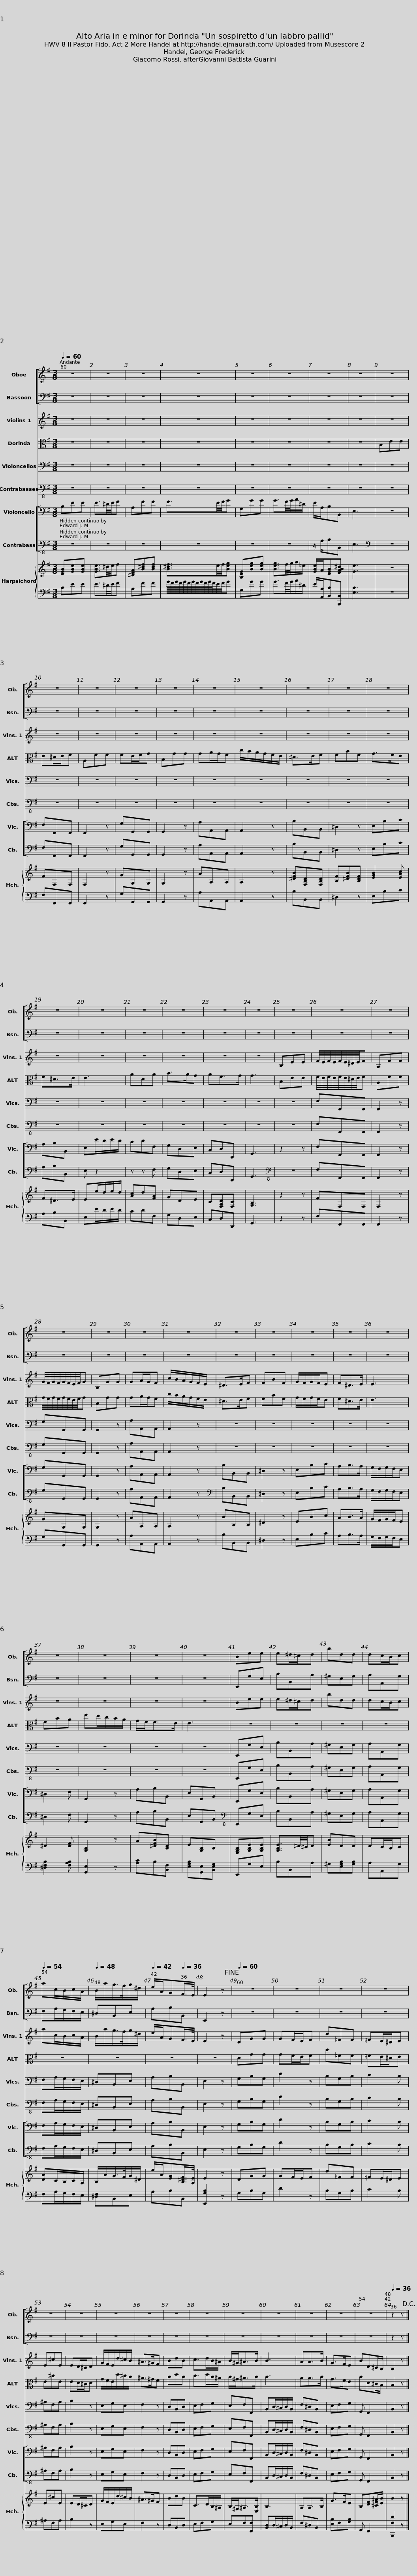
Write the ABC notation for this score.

X:1
%%score [ 1 2 ] 3 4 5 6 [ 7 8 ] { 9 | 10 }
L:1/8
Q:1/4=60
M:3/8
I:linebreak $
K:G
V:1 treble
V:2 bass
V:3 treble
V:4 alto
V:5 bass
V:6 bass-8
V:7 bass
V:8 bass-8
V:9 treble
V:10 bass
V:1
 z3 | z3 | z3 | z3 | z3 | %5
 z3 | z3 | z3 | z3 |$ z3 | %10
 z3 | z3 | z3 | z3 | z3 | %15
 z3 | z3 | z3 | z3 |$ z3 | %20
 z3 | z3 | z3 | z3 | z3 | %25
 z3 | z3 |$ z3 | z3 | z3 | %30
 z3 | z3 | z3 | z3 | z3 |$ %35
 z3 | z3 | z3 | z3 | z3 | %40
 Bee | e^d/^c/d | bdd | dc/B/c |$[Q:1/4=54] ac/B/c/A/ | %45
[Q:1/4=48] B/a/g/>f/g/^d/ |[Q:1/4=42] e/A/G[Q:1/4=36]F/>E/ | E2 z!fine! |[Q:1/4=60] z3 | z3 | %50
 z3 | z3 | z3 |$ z3 | z3 | %55
 z3 | z3 | z3 | z3 | z3 |$ %60
 z3 | z3 |[Q:1/4=54] z3[Q:1/4=48][Q:1/4=42] |[Q:1/4=36] z2 z!D.C.! |] %64
V:2
 z3 | z3 | z3 | z3 | z3 | %5
 z3 | z3 | z3 | z3 |$ z3 | %10
 z3 | z3 | z3 | z3 | z3 | %15
 z3 | z3 | z3 | z3 |$ z3 | %20
 z3 | z3 | z3 | z3 | z3 | %25
 z3 | z3 |$ z3 | z3 | z3 | %30
 z3 | z3 | z3 | z3 | z3 |$ %35
 z3 | z3 | z3 | z3 | z3 | %40
 E,,G,E, | B,B,,A, | ^G,E,G, | A,A,,G, |$ F,A,/G,/F,/E,/ | %45
 ^D,B,,E, | A,B,B,, | E,,2 z | z3 | z3 | %50
 z3 | z3 | z3 |$ z3 | z3 | %55
 z3 | z3 | z3 | z3 | z3 |$ %60
 z3 | z3 | z3 | z2 z |] %64
V:3
 z3 | z3 | z3 | z3 | z3 | %5
 z3 | z3 | z3 | z3 |$ z3 | %10
 z3 | z3 | z3 | z3 | z3 | %15
 z3 | z3 | z3 | z3 |$ z3 | %20
 z3 | z3 | z3 | z3 | B,EE | %25
 F/4E/4F/4E/4F/4E/4^D/4E/4F | A,FF |$ G/4F/4G/4F/4G/4F/4E/4F/4G | B,GG | GA/G/F | %30
 c/B/A/G/F/E/ | ^D>EF | FBF | G/F/G/F/E | F^D>E |$ %35
 E3 | z3 | z3 | z3 | z3 | %40
 Bee | e^d/^c/d | bdd | dc/B/c |$ ac/B/c/A/ | %45
 B/a/g/>f/g/^d/ | e/A/GF/>E/ | E2 z | DGG | GF/E/F | %50
 d=FF | =FE/^D/E | E^cE |$ ED/^C/D | G/F/E/d/^c/B/ | %55
 ^A>^GF | BdB | c>dB/^A/ | B/^G<^AB/ | B3 |$ %60
 AA>B | G>FE | BD^C/B,/ | B,2 z |] %64
V:4
 z3 | z3 | z3 | z3 | z3 | %5
 z3 | z3 | z3 | B,EE |$ E^D/E/F | %10
 A,FF | FE/F/G | B,GG | GA/G/F | c/B/A/G/F/E/ | %15
 ^D>EF | FBF | G>FE | F^D>E |$ E3 | %20
 ADA | B>AG | AF>G | G3 | B,EE | %25
 F/4E/4F/4E/4F/4E/4^D/4E/4F | A,FF |$ G/4F/4G/4F/4G/4F/4E/4F/4G | B,GG | GA/G/F | %30
 c/B/A/G/F/E/ | ^D>EF | FBF | G/F/G/F/E | F^D>E |$ %35
 E3 | FBA | ed/c/B/A/ | G/F<FE/ | E3 | %40
 z3 | z3 | z3 | z3 |$ z3 | %45
 z3 | z3 | z3 | DGG | GF/E/F | %50
 d=FF | =FE/^D/E | E^cE |$ ED/^C/D | G/F/E/d/^c/B/ | %55
 ^A>^GF | BdB | c>dB/^A/ | B/^G<^AB/ | B3 |$ %60
 AA>B | G>FE | BD^C/B,/ | B,2 z |] %64
V:5
 z3 | z3 | z3 | z3 | z3 | %5
 z3 | z3 | z3 | z3 |$ z3 | %10
 z3 | z3 | z3 | z3 | z3 | %15
 z3 | z3 | z3 | z3 |$ z3 | %20
 z3 | z3 | z3 | z3 | z3 | %25
 F,F,,F,, | F,,2 z |$ G,G,,G,, | G,,2 z | A,A,,A,, | %30
 A,,2 z | z3 | z3 | z3 | z3 |$ %35
 z3 | z3 | z3 | z3 | z3 | %40
 E,,G,E, | B,B,,A, | ^G,E,G, | A,A,,G, |$ F,A,/G,/F,/E,/ | %45
 ^D,B,,E, | A,B,B,, | E,2 z | G,B,G, | D2 z | %50
 B,G,B, | C2 B, | ^A,F,A, |$ B,2 z | E,G,E, | %55
 F,2 z | D,B,,D, | E,F,G, | E,F,F,, | B,,D,/^C,/D,/B,,/ |$ %60
 F,^D,B,, | E,F,G, | G,, F,,2 | B,,2 z |] %64
V:6
 z3 | z3 | z3 | z3 | z3 | %5
 z3 | z3 | z3 | z3 |$ z3 | %10
 z3 | z3 | z3 | z3 | z3 | %15
 z3 | z3 | z3 | z3 |$ z3 | %20
 z3 | z3 | z3 | z3 | z3 | %25
 F,F,,F,, | F,,2 z |$ G,G,,G,, | G,,2 z | A,A,,A,, | %30
 A,,2 z | z3 | z3 | z3 | z3 |$ %35
 z3 | z3 | z3 | z3 | z3 | %40
 E,,G,E, | B,B,,A, | ^G,E,G, | A,A,,G, |$ F,A,/G,/F,/E,/ | %45
 ^D,B,,E, | A,B,B,, | E,2 z | G,B,G, | D2 z | %50
 B,G,B, | C2 B, | ^A,F,A, |$ B,2 z | E,G,E, | %55
 F,2 z | D,B,,D, | E,F,G, | E,F,F,, | B,,D,/^C,/D,/B,,/ |$ %60
 F,^D,B,, | E,F,G, | G,, F,,2 | B,,2 z |] %64
V:7
 B,EE | E3/2^D/4E/4F | A,FF | F3/2E/4F/4G | G,GG | %5
 G3/2F/4G/4A/^D/ | E/A,/B,B,, | E,3 | z3 |$ F,F,,F,, | %10
 F,,2 z | G,G,,G,, | G,,2 z | A,A,,A,, | A,,2 z | %15
 B,B,,B,, | ^D,2 z | E,B,C | A,B,B,, |$ E,E/D/E/D/ | %20
 CDF, | G,D,E, | C,D,D,, | G,,3 | z2 z | %25
 F,F,,F,, | F,,2 z |$ G,G,,G,, | G,,2 z | A,A,,A,, | %30
 A,,2 z | B,B,,B,, | ^D,2 z | E,B,C | A,B,>A, |$ %35
 G,/F,/G,/F,/E, | ^D,2 F, | G,,2 z | A,B,B,, | E,G,,B,, | %40
 E,,G,E, | B,B,,A, | ^G,E,G, | A,A,,G, |$ F,A,/G,/F,/E,/ | %45
 ^D,B,,E, | A,B,B,, | E,2 z | G,B,G, | D2 z | %50
 B,G,B, | C2 B, | ^A,F,A, |$ B,2 z | E,G,E, | %55
 F,2 z | D,B,,D, | E,F,G, | E,F,F,, | B,,D,/^C,/D,/B,,/ |$ %60
 F,^D,B,, | E,F,G, | G,, F,,2 | B,,2 z |] %64
V:8
 z3 | z3 | z3 | z3 | z3 | %5
 z3 | z/ A,/B,B,, | E,3 |[K:bass] z3 |$ F,F,,F,, | %10
 F,,2 z | G,G,,G,, | G,,2 z | A,A,,A,, | A,,2 z | %15
 B,B,,B,, | ^D,2 z | E,B,C | A,B,B,, |$ E, z2 | %20
 z z F, | G,D,E, | C,D,D,, | G,,3 |[K:bass-8] z3 | %25
 F,F,,F,, | F,,2 z |$ G,G,,G,, | G,,2 z | A,A,,A,, | %30
 A,,2 z |[K:bass] B,B,,B,, | ^D,2 z | E,B,C | A,B,>A, |$ %35
 G,/F,/G,/F,/E, | ^D,2 F, | G,,2 z | A,B,B,, | E,G,,B,, | %40
[K:bass-8] E,,G,E, | B,B,,A, | ^G,E,G, | A,A,,G, |$ F,A,/G,/F,/E,/ | %45
 ^D,B,,E, | A,B,B,, | E,2 z | G,B,G, | D2 z | %50
 B,G,B, | C2 B, | ^A,F,A, |$ B,2 z | E,G,E, | %55
 F,2 z | D,B,,D, | E,F,G, | E,F,F,, | B,,D,/^C,/D,/B,,/ |$ %60
 F,^D,B,, | E,F,G, | G,, F,,2 | B,,2 z |] %64
V:9
 [EGB][GBe][GBe] | [GBe]3/2^d/4e/4f | [^DFA][B^df][Bdf] | [B^df]3/2e/4f/4[Beg] | [B,EG][Beg][Beg] | %5
 [Beg]3/2f/4g/4a/_e/ | [GBe]/A/[EGB][FAB^d] | [Ge]3 | z3 |$ FF,F, | %10
 F,2 z | GG,G, | G,2 z | AA,A, | A,2 z | %15
 [^DFB][F,B,D][F,B,D] | [B,F][^DFB][B,DF] | [EGB]2 [EAc] | F^D>E |$ Ee/d/e/d/ | %20
 [Ac]d[FA] | GDE | C[F,A,D][F,C] | [G,B,]3 | z2 z | %25
 FF,F, | F,2 z |$ GG,G, | G,2 z | AA,A, | %30
 A,2 z | BB,B, | ^D2 z | EBc | AB>A |$ %35
 G/F/G/F/E | ^D2 [DF] | [G,B,]2 z | A[^DFB][B,D] | E[G,B,]B, | %40
 [E,G,B,][G,B,E][G,B,E] | [G,B,E]3/2^D/4^C/4D | [EB]DD | DC/B,/C |$ [DA]C/B,/C/A,/ | %45
 B,/A/G/>F/G/^D/ | e/A/[EG][B,^DF]/>[A,E]/ | E2 z | DGG | GF/E/F | %50
 d=FF | =FE/^D/E | E^cE |$ ED/^C/D | G/F/E/d/^c/B/ | %55
 ^A>^GF | BdB | C>DB,/^A,/ | B,/^G,<^A,[E,B,]/ | B,3 |$ %60
 A,A,>B, | G>FE | B,[DF][^CF^A]/[EB]/ | B2 z |] %64
V:10
 B,EE | E3/2^D/4E/4F | A,FF | G/8F/8G/8F/8G/8F/8G/8F/8G/8F/8G/8F/8E/4F/4G | G,GG | %5
 G3/2F/4G/4A/^D/ | E/[A,,A,]/[B,,B,][B,,,B,,] | [E,B,]3 | z3 |$ F,F,,F,, | %10
 F,,2 z | G,G,,G,, | G,,2 z | A,A,,A,, | A,,2 z | %15
 B,B,,B,, | ^D,2 z | E,B,C | A,B,B,, |$ E,E/D/E/D/ | %20
 CDF, | G,D,E, | C,D,D,, | G,,3 | z2 z | %25
 F,F,,F,, | F,,2 z |$ G,G,,G,, | G,,2 z | A,A,,A,, | %30
 A,,2 z | B,B,,B,, | ^D,2 z | E,B,C | A,B,>A, |$ %35
 G,/F,/G,/F,/E, | [^D,F,B,]2 [F,A,B,] | [G,,E,]2 z | [A,C]B,[B,,F,] | [E,G,B,][G,,E,][B,,E,G,] | %40
 E,,G,E, | B,B,,A, | ^G,[E,G,B,][G,B,] | A,A,,G, |$ F,A,/G,/F,/E,/ | %45
 [^D,F,]B,,E, | A,B,B,, | [E,,G,B,]2 z | G,B,G, | D2 z | %50
 B,G,B, | C2 B, | ^A,F,A, |$ B,2 z | E,G,E, | %55
 F,2 z | D,B,,D, | E,F,G, | E,F,[F,,F,] | [B,,D,]D,/^C,/D,/B,,/ |$ %60
 F,^D,B,, | [E,B,]F,[G,B,] | G,, F,,2 | [B,,,F,D]2 z |] %64
